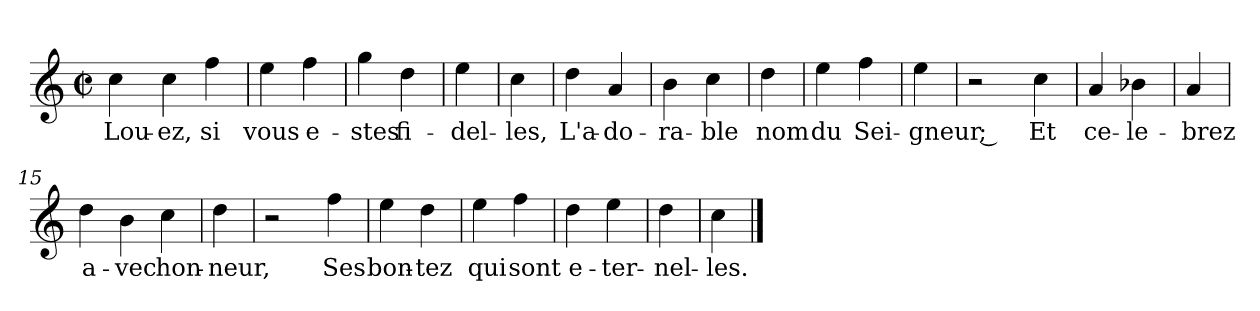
**kern	**text
*part1	*part1
*staff1	*staff1
*clefG2	*
*k[]	*
*C:	*
*M2/2	*
*met(c|)	*
=1	=1
4cc	Lou-
4cc	-ez,
4ff	si
=3	=3
4ee	vous
4ff	e-
=4	=4
4gg	-stes
4dd	fi-
=5	=5
4ee	-del-
=6	=6
4cc	-les,
=7	=7
4dd	L'a-
4a	-do-
=8	=8
4b	-ra-
4cc	-ble
=9	=9
4dd	nom
=10	=10
4ee	du
4ff	Sei-
=11	=11
4ee	-gneur ;
=12	=12
2r	.
4cc	Et
=13	=13
4a	ce-
4b-X	-le-
=14	=14
4a	-brez
=15	=15
4dd	a-
4b	-vec
4cc	hon-
=17	=17
4dd	-neur,
=18	=18
2r	.
4ff	Ses
=19	=19
4ee	bon-
4dd	-tez
=20	=20
4ee	qui
4ff	sont
=21	=21
4dd	e-
4ee	-ter-
=22	=22
4dd	-nel-
=23	=23
4cc	-les.
==	==
*-	*-
